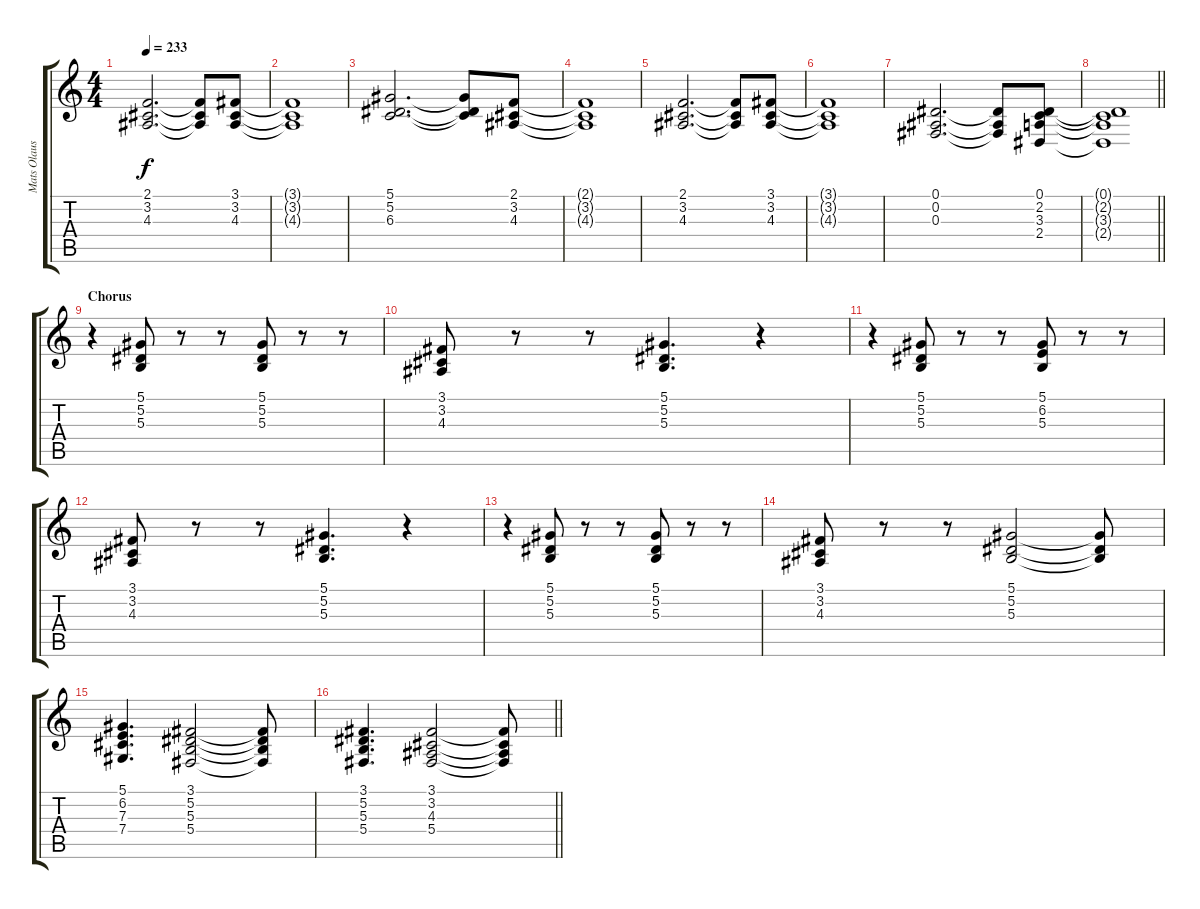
\track ("Mats Olausson" "Mats Olaus") {instrument stringensemble1}
\staff {score tabs}
\tuning (Eb4 Bb3 Gb3 Db3 Ab2 Eb2) {hide}
\ts (4 4)
\tempo 233
\clef g2
\ks c
(2.1 3.2 4.3).2{d dy f} (2.1{t} 3.2{t} 4.3{t}).8 (3.1 3.2 4.3).8 |
(3.1{t} 3.2{t} 4.3{t}).1 |
(5.1 5.2 6.3).2{d} (5.1{t} 5.2{t} 6.3{t}).8 (2.1 3.2 4.3).8 |
(2.1{t} 3.2{t} 4.3{t}).1 |
(2.1 3.2 4.3).2{d} (2.1{t} 3.2{t} 4.3{t}).8 (3.1 3.2 4.3).8 |
(3.1{t} 3.2{t} 4.3{t}).1 |
(0.1 0.2 0.3).2{d} (0.1{t} 0.2{t} 0.3{t}).8 (0.1 2.2 3.3 2.4).8 |
\barLineRight lightlight
(0.1{t} 2.2{t} 3.3{t} 2.4{t}).1 |
\section ("" "Chorus")
r.4 (5.1 5.2 5.3).8 r.8 r.8 (5.1 5.2 5.3).8 r.8 r.8 |
(3.1 3.2 4.3).8 r.8 r.8 (5.1 5.2 5.3).4{d} r.4 |
r.4 (5.1 5.2 5.3).8 r.8 r.8 (5.1 6.2 5.3).8 r.8 r.8 |
(3.1 3.2 4.3).8 r.8 r.8 (5.1 5.2 5.3).4{d} r.4 |
r.4 (5.1 5.2 5.3).8 r.8 r.8 (5.1 5.2 5.3).8 r.8 r.8 |
(3.1 3.2 4.3).8 r.8 r.8 (5.1 5.2 5.3).2 (5.1{t} 5.2{t} 5.3{t}).8 |
(5.1 6.2 7.3 7.4).4{d} (3.1 5.2 5.3 5.4).2 (3.1{t} 5.2{t} 5.3{t} 5.4{t}).8 |
\barLineRight lightlight
(3.1 5.2 5.3 5.4).4{d} (3.1 3.2 4.3 5.4).2 (3.1{t} 3.2{t} 4.3{t} 5.4{t}).8
